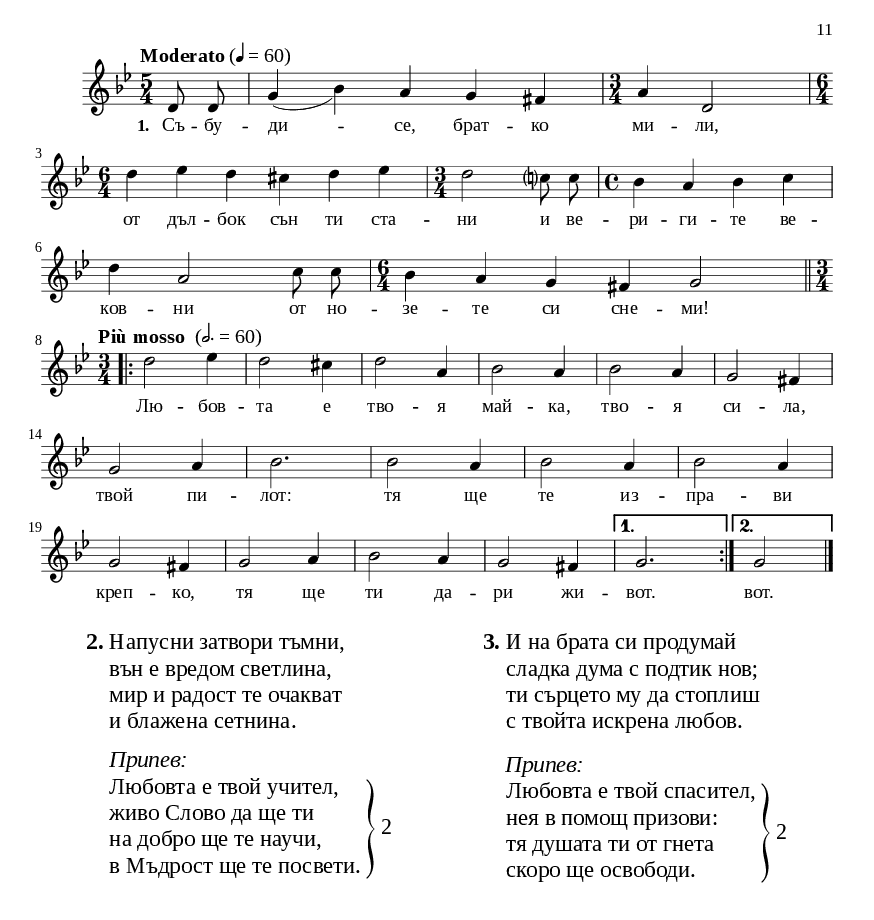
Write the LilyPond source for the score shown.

\version "2.24.4"

% include paper part and global functions
\include "include/globals.ily"

"rightBraces025" = \markup {
  \column {
    % repeat braces
    \translate #'(0 . -4.5 )
    \right-brace #48
  }
  \column {
    % repeat numbers
    \translate #'(0 . -5.2 )
    2
  }
}


\bookpart {
  \label #'ref025
  \tocItem \markup "Събуди се, братко мили"
  \include "include/bookpart-paper.ily"
  \paper {
      print-first-page-number = ##t
      bookpart-level-page-numbering = ##t
  print-page-number = ##t
      first-page-number = #11
}
\score {
    \include "include/score-layout.ily"

    \new Voice \absolute {
      \clef treble
      \key g \minor
      \time 5/4
      \tempoFunc "Moderato" 4 "60"
      \autoBeamOff

      \partial 4
      d'8 d'8 | \slurDown g'4(bes'4) \slurNeutral a'4 g'4 fis'4 | \time 3/4 a'4 d'2 | \time 6/4 \break
      d''4 es''4 d''4 cis''4 d''4 es''4 | \time 3/4 d''2 c''?8 c''8 | \time 4/4 bes'4 a'4 bes'4 c''4 \break
      d''4 a'2 c''8 c''8 | \time 6/4 bes'4 a'4 g'4 fis'4 g'2 | \time 3/4 \break
      \repeat volta 2 {
        \bar ".|:-||"

        \tempoFunc "Più mosso " 2. "60"
        d''2 es''4 | d''2 cis''4| d''2  a'4 | bes'2 a'4 | bes'2 a'4 | g'2 fis'4 | \break
        g'2 a'4 | bes'2. | bes'2 a'4 | bes'2 a'4 | bes'2 a'4| \break
        g'2 fis'4 | g'2 a'4 | bes'2 a'4 | g'2 fis'4 |
      }
      \alternative {
        {
          g'2.|
        }   {
          g'2 \bar "|."
        }
      }

    }

    \addlyrics {
      \set stanza = "1. " Съ -- бу -- ди -- се, брат -- ко ми -- ли,
      от дъл -- бок сън ти ста -- ни и ве -- ри -- ги -- те ве --
      ков -- ни от но -- зе -- те си сне -- ми!
      Лю -- бов -- та е тво -- я май -- ка, тво -- я си -- ла,
      твой пи -- лот: тя ще те из -- пра -- ви
      креп -- ко, тя ще ти да -- ри жи -- вот. вот.
    }

    \header {
      title = \titleFunc #'ref_desc_3 "Събуди се, братко мили" "Săbudi se, bratko mili"
    }

    \midi{}

  } % score

  \markup \abs-fontsize #11 \override #`(baseline-skip . ,bgCoupletBaselineSkip) {
    \fill-line {
      \hspace #0.1
      \column {
        \line {
          \bold "2."
          \column {
            "Напусни затвори тъмни,"
            "вън е вредом светлина,"
            "мир и радост те очакват"
            "и блажена сетнина."
          }
        }
        \vspace #1
        \line{ \italic"    Припев:"}
        \line {
          "   "
          \column {
            "Любовта е твой учител,"
            "живо Слово да ще ти"
            "на добро ще те научи,"
            "в Мъдрост ще те посвети."
          }\"rightBraces025"
        }
      }
      \hspace #0.1
      % adds horizontal spacing between columns
      \column {
        \line {
          \bold "3."
          \column {
            "И на брата си продумай"
            "сладка дума с подтик нов;"
            "ти сърцето му да стоплиш"
            "с твойта искрена любов."
          }
        }
        % adds vertical spacing between verses
        \vspace #1
        \line{ \italic"    Припев:"}
        \line {
          "   "
          \column {
            "Любовта е твой спасител,"
            "нея в помощ призови:"
            "тя душата ти от гнета"
            "скоро ще освободи."
          } \"rightBraces025"
        }
      }\hspace #0.1
    }
  }


} % bookpart
